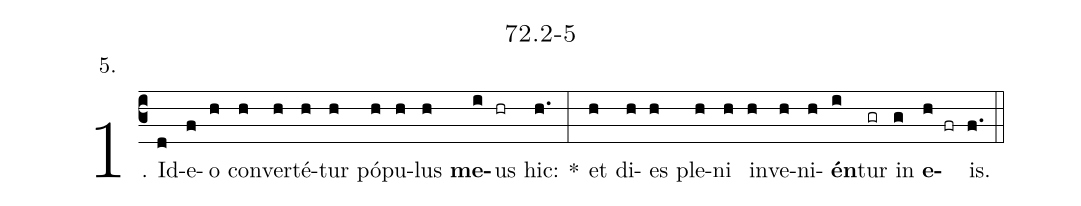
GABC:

name: 72.2-5;
annotation: 5.;
%%
(c3)1. Id(d)e(f)o(h) con(h)ver(h)té(h)tur(h) pó(h)pu(h)lus(h) <b>me</b>(i)us(hr) hic:(h.) *(:) et(h) di(h)es(h) ple(h)ni(h) in(h)ve(h)ni(h)<b>én</b>(i)tur(gr) in(g) <b>e</b>(h fr)is.(f.) (::)


%E(h) u(h) o(i) u(g) a(h) e.(f.) (::)
